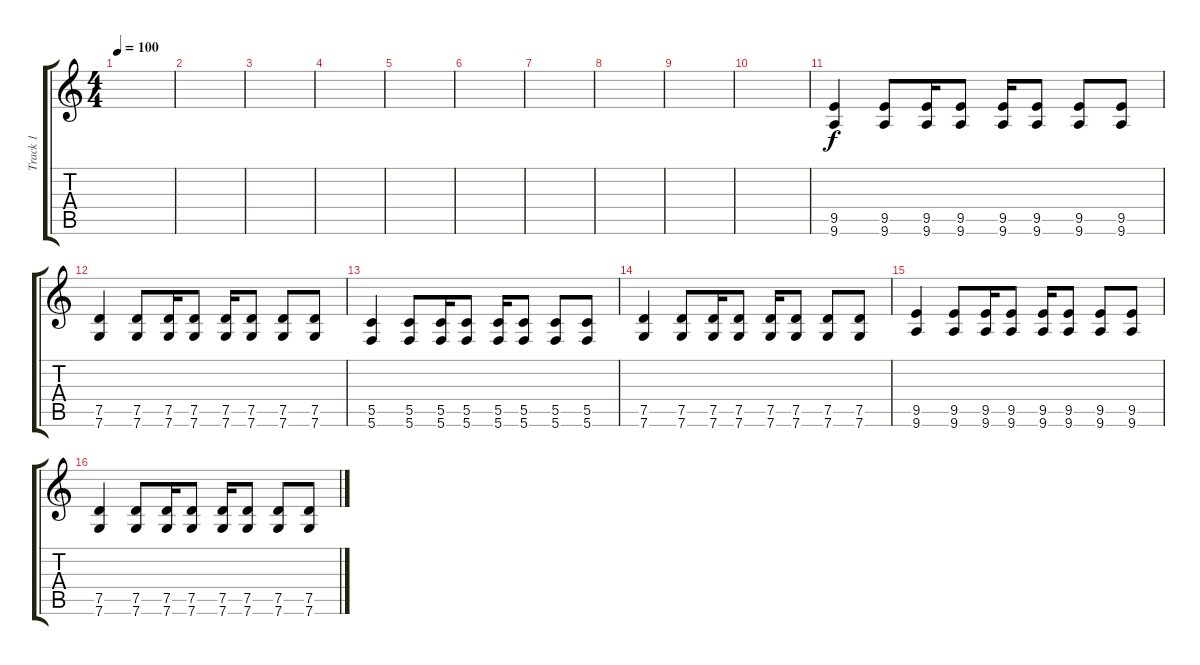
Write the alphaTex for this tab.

\track ("Track 1" "Track 1") {instrument overdrivenguitar}
\staff {score tabs}
\tuning (D4 A3 F3 C3 G2 C2) {hide}
\ts (4 4)
\tempo 100
\clef g2
\ks c
|
|
|
|
|
|
|
|
|
|
(9.5 9.6).4 (9.5 9.6).8 (9.5 9.6).16 (9.5 9.6).8 (9.5 9.6).16 (9.5 9.6).8 (9.5 9.6).8 (9.5 9.6).8 |
(7.5 7.6).4 (7.5 7.6).8 (7.5 7.6).16 (7.5 7.6).8 (7.5 7.6).16 (7.5 7.6).8 (7.5 7.6).8 (7.5 7.6).8 |
(5.5 5.6).4 (5.5 5.6).8 (5.5 5.6).16 (5.5 5.6).8 (5.5 5.6).16 (5.5 5.6).8 (5.5 5.6).8 (5.5 5.6).8 |
(7.5 7.6).4 (7.5 7.6).8 (7.5 7.6).16 (7.5 7.6).8 (7.5 7.6).16 (7.5 7.6).8 (7.5 7.6).8 (7.5 7.6).8 |
(9.5 9.6).4 (9.5 9.6).8 (9.5 9.6).16 (9.5 9.6).8 (9.5 9.6).16 (9.5 9.6).8 (9.5 9.6).8 (9.5 9.6).8 |
(7.5 7.6).4 (7.5 7.6).8 (7.5 7.6).16 (7.5 7.6).8 (7.5 7.6).16 (7.5 7.6).8 (7.5 7.6).8 (7.5 7.6).8
